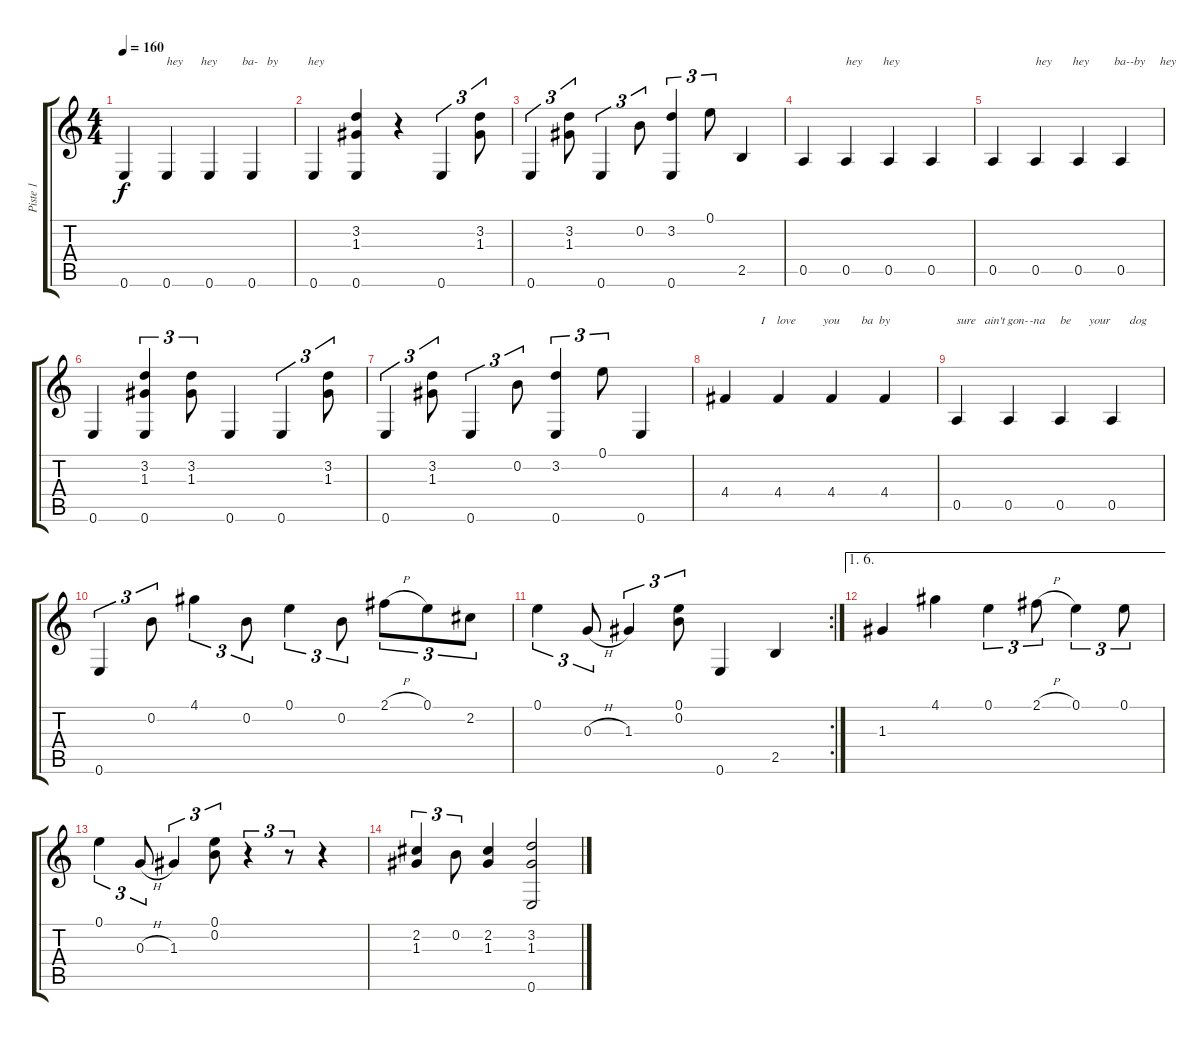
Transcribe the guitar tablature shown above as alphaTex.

\track ("Piste 1" "Piste 1") {instrument acousticguitarnylon}
\staff {score tabs}
\tuning (E4 B3 G3 D3 A2 E2) {hide}
\ts (4 4)
\tempo 160
\clef g2
\ks c
0.6.4{dy f} 0.6.4{txt "hey      hey"} 0.6.4{txt "           ba-   by          hey"} 0.6.4 |
0.6.4 (3.2 1.3 0.6).4 r.4 0.6.4{tu (3 2)} (3.2 1.3).8{tu (3 2)} |
0.6.4{tu (3 2)} (3.2 1.3).8{tu (3 2)} 0.6.4{tu (3 2)} 0.2.8{tu (3 2)} (3.2 0.6).4{tu (3 2)} 0.1.8{tu (3 2)} 2.5.4 |
0.5.4 0.5.4{txt "hey       hey"} 0.5.4 0.5.4 |
0.5.4 0.5.4{txt "hey       hey"} 0.5.4{txt "            ba--by"} 0.5.4{txt "             hey"} |
0.6.4 (3.2 1.3 0.6).4{tu (3 2)} (3.2 1.3).8{tu (3 2)} 0.6.4 0.6.4{tu (3 2)} (3.2 1.3).8{tu (3 2)} |
0.6.4{tu (3 2)} (3.2 1.3).8{tu (3 2)} 0.6.4{tu (3 2)} 0.2.8{tu (3 2)} (3.2 0.6).4{tu (3 2)} 0.1.8{tu (3 2)} 0.6.4 |
4.4.4{txt "            I    love         you"} 4.4.4 4.4.4{txt "          ba  by"} 4.4.4 |
0.5.4{txt "sure   ain't gon-"} 0.5.4{txt "       -na"} 0.5.4{txt "be      your"} 0.5.4{txt "      dog"} |
0.6.4{tu (3 2)} 0.2.8{tu (3 2)} 4.1.4{tu (3 2)} 0.2.8{tu (3 2)} 0.1.4{tu (3 2)} 0.2.8{tu (3 2)} 2.1{h}.8{tu (3 2)} 0.1.8{tu (3 2)} 2.2.8{tu (3 2)} |
\rc 2
0.1.4{tu (3 2)} 0.3{h}.8{tu (3 2)} 1.3.4{tu (3 2)} (0.1 0.2).8{tu (3 2)} 0.6.4 2.5.4 |
\ae (1 6)
1.3.4 4.1.4 0.1.4{tu (3 2)} 2.1{h}.8{tu (3 2)} 0.1.4{tu (3 2)} 0.1.8{tu (3 2)} |
0.1.4{tu (3 2)} 0.3{h}.8{tu (3 2)} 1.3.4{tu (3 2)} (0.1 0.2).8{tu (3 2)} r.4{tu (3 2)} r.8{tu (3 2)} r.4 |
(2.2 1.3).4{tu (3 2)} 0.2.8{tu (3 2)} (2.2 1.3).4 (3.2 1.3 0.6).2
